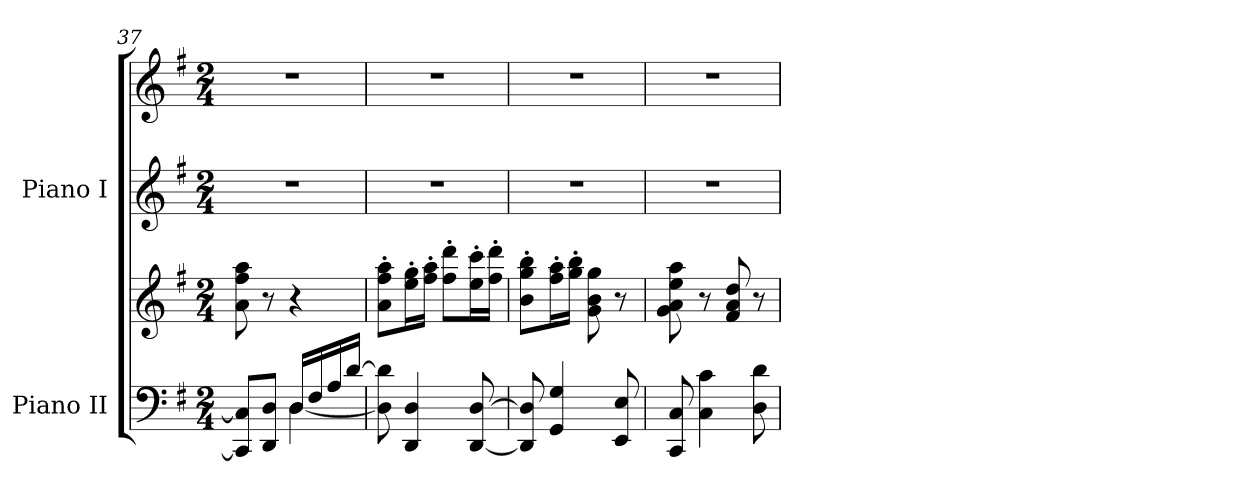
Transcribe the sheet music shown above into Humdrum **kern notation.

**kern	**kern	**kern	**kern
*part2	*part2	*part1	*part1
*staff4	*staff3	*staff2	*staff1
*I"Piano II	*	*I"Piano I	*
*I'Pno. II	*	*I'Pno. I	*
*clefF4	*clefG2	*clefG2	*clefG2
*k[f#]	*k[f#]	*k[f#]	*k[f#]
*M2/4	*M2/4	*M2/4	*M2/4
=37	=37	=37	=37
*^	*	*	*
8CC!/] 8C!/]L	4rCCyy	8a!\ 8ff#!\ 8aa!\	2r	2r
8DD!/ 8D!/J	.	8r	.	.
16D!/LL	[4D!\	4r	.	.
16F#!/	.	.	.	.
16A!/	.	.	.	.
[16d!/JJ	.	.	.	.
*v	*v	*	*	*
=38	=38	=38	=38
8D!\] 8d!\]	8a!\' 8ff#!\' 8aa!\'L	2r	2r
4DD!/ 4D!/	16ee!\' 16gg!\'L	.	.
.	16ff#!\' 16aa!\'JJ	.	.
.	8ff#!\' 8ddd!\'L	.	.
[8DD!/ [8D!/	16ee!\' 16ccc!\'L	.	.
.	16ff#!\' 16ddd!\'JJ	.	.
=39	=39	=39	=39
8DD!/] 8D!/]	8b!\' 8gg!\' 8bb!\'L	2r	2r
4GG!/ 4G!/	16ff#!\' 16aa!\'L	.	.
.	16gg!\' 16bb!\'JJ	.	.
.	8g!\ 8b!\ 8gg!\	.	.
8EE!/ 8E!/	8r	.	.
!!LO:PB:g=z
=40	=40	=40	=40
8CC!/ 8C!/	8g!\ 8a!\ 8ee!\ 8aa!\	2r	2r
4C!\ 4c!\	8r	.	.
.	8f#!/ 8a!/ 8dd!/	.	.
8D!\ 8d!\	8r	.	.
=	=	=	=
*-	*-	*-	*-
